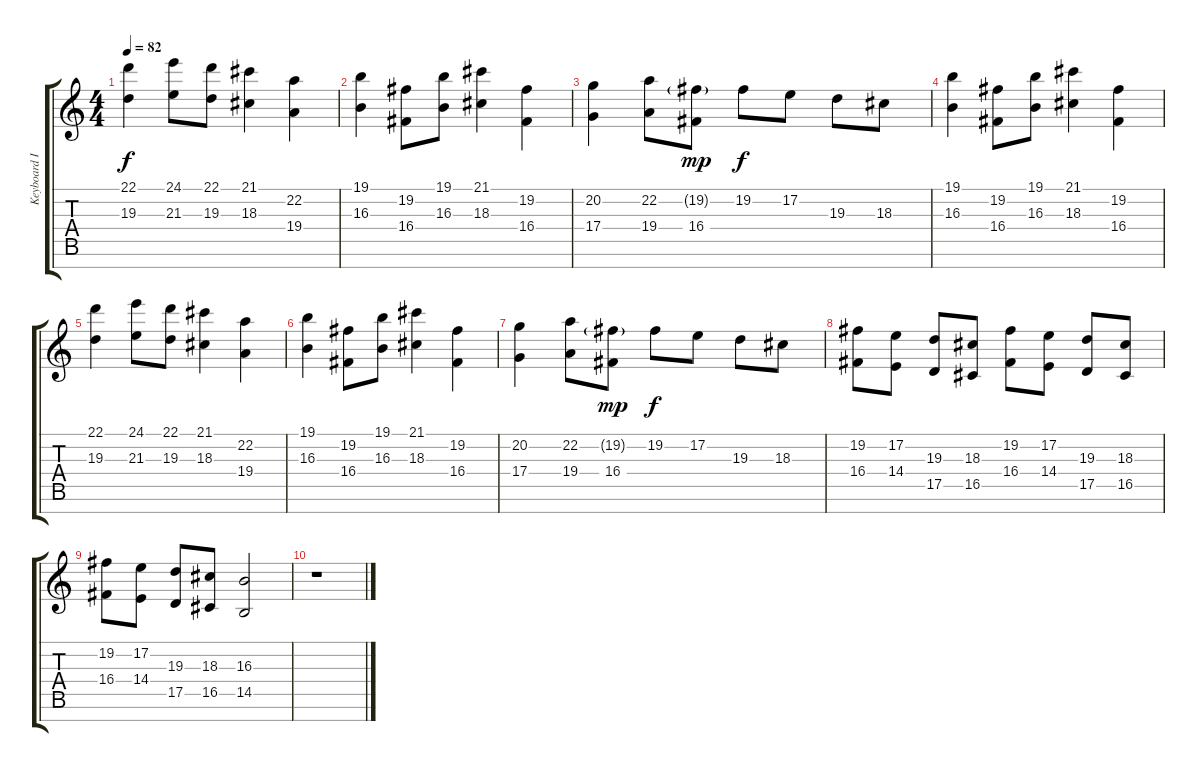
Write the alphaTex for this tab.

\track ("Keyboard III" "Keyboard I") {instrument honkytonkpiano}
\staff {score tabs}
\tuning (E4 B3 G3 D3 A2 E2 B1) {hide}
\ts (4 4)
\tempo 82
\clef g2
\ks c
(22.1 19.3).4{dy f} (24.1 21.3).8 (22.1 19.3).8 (21.1 18.3).4 (22.2 19.4).4 |
(19.1 16.3).4 (19.2 16.4).8 (19.1 16.3).8 (21.1 18.3).4 (19.2 16.4).4 |
(20.2 17.4).4 (22.2 19.4).8 (19.2{g} 16.4).8{dy mp} 19.2.8{dy f} 17.2.8 19.3.8 18.3.8 |
(19.1 16.3).4 (19.2 16.4).8 (19.1 16.3).8 (21.1 18.3).4 (19.2 16.4).4 |
(22.1 19.3).4 (24.1 21.3).8 (22.1 19.3).8 (21.1 18.3).4 (22.2 19.4).4 |
(19.1 16.3).4 (19.2 16.4).8 (19.1 16.3).8 (21.1 18.3).4 (19.2 16.4).4 |
(20.2 17.4).4 (22.2 19.4).8 (19.2{g} 16.4).8{dy mp} 19.2.8{dy f} 17.2.8 19.3.8 18.3.8 |
(19.2 16.4).8 (17.2 14.4).8 (19.3 17.5).8 (18.3 16.5).8 (19.2 16.4).8 (17.2 14.4).8 (19.3 17.5).8 (18.3 16.5).8 |
(19.2 16.4).8 (17.2 14.4).8 (19.3 17.5).8 (18.3 16.5).8 (16.3 14.5).2 |
r.1
